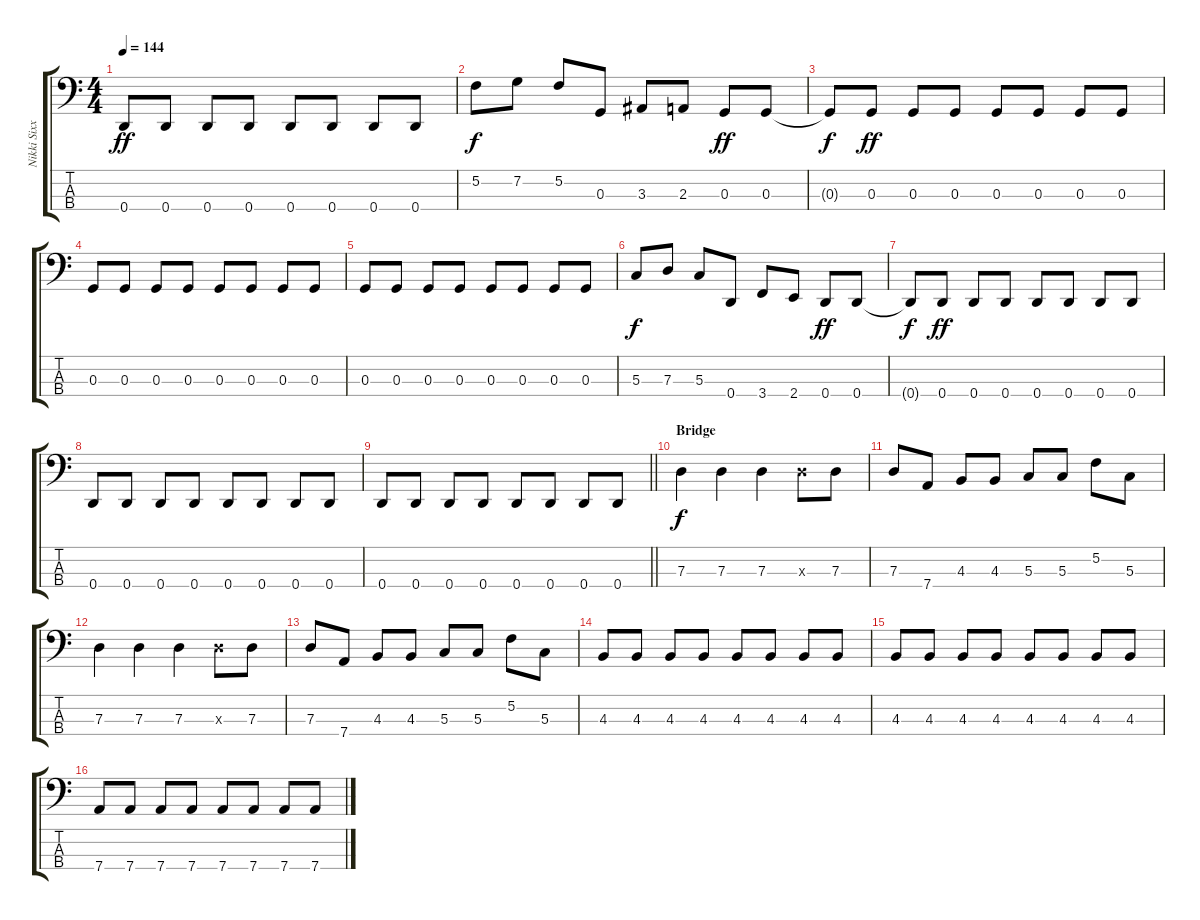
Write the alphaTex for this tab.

\track ("Nikki Sixx" "Nikki Sixx") {instrument electricbasspick}
\staff {score tabs}
\tuning (F2 C2 G1 D1) {hide}
\ts (4 4)
\tempo 144
\clef f4
\ks c
0.4.8{dy ff} 0.4.8 0.4.8 0.4.8 0.4.8 0.4.8 0.4.8 0.4.8 |
5.2.8{dy f} 7.2.8 5.2.8 0.3.8 3.3.8 2.3.8 0.3.8{dy ff} 0.3.8 |
0.3{t}.8{dy f} 0.3.8{dy ff} 0.3.8 0.3.8 0.3.8 0.3.8 0.3.8 0.3.8 |
0.3.8 0.3.8 0.3.8 0.3.8 0.3.8 0.3.8 0.3.8 0.3.8 |
0.3.8 0.3.8 0.3.8 0.3.8 0.3.8 0.3.8 0.3.8 0.3.8 |
5.3.8{dy f} 7.3.8 5.3.8 0.4.8 3.4.8 2.4.8 0.4.8{dy ff} 0.4.8 |
0.4{t}.8{dy f} 0.4.8{dy ff} 0.4.8 0.4.8 0.4.8 0.4.8 0.4.8 0.4.8 |
0.4.8 0.4.8 0.4.8 0.4.8 0.4.8 0.4.8 0.4.8 0.4.8 |
\barLineRight lightlight
0.4.8 0.4.8 0.4.8 0.4.8 0.4.8 0.4.8 0.4.8 0.4.8 |
\section ("" "Bridge")
7.3.4{dy f} 7.3.4 7.3.4 7.3{x}.8 7.3.8 |
7.3.8 7.4.8 4.3.8 4.3.8 5.3.8 5.3.8 5.2.8 5.3.8 |
7.3.4 7.3.4 7.3.4 7.3{x}.8 7.3.8 |
7.3.8 7.4.8 4.3.8 4.3.8 5.3.8 5.3.8 5.2.8 5.3.8 |
4.3.8 4.3.8 4.3.8 4.3.8 4.3.8 4.3.8 4.3.8 4.3.8 |
4.3.8 4.3.8 4.3.8 4.3.8 4.3.8 4.3.8 4.3.8 4.3.8 |
7.4.8 7.4.8 7.4.8 7.4.8 7.4.8 7.4.8 7.4.8 7.4.8
